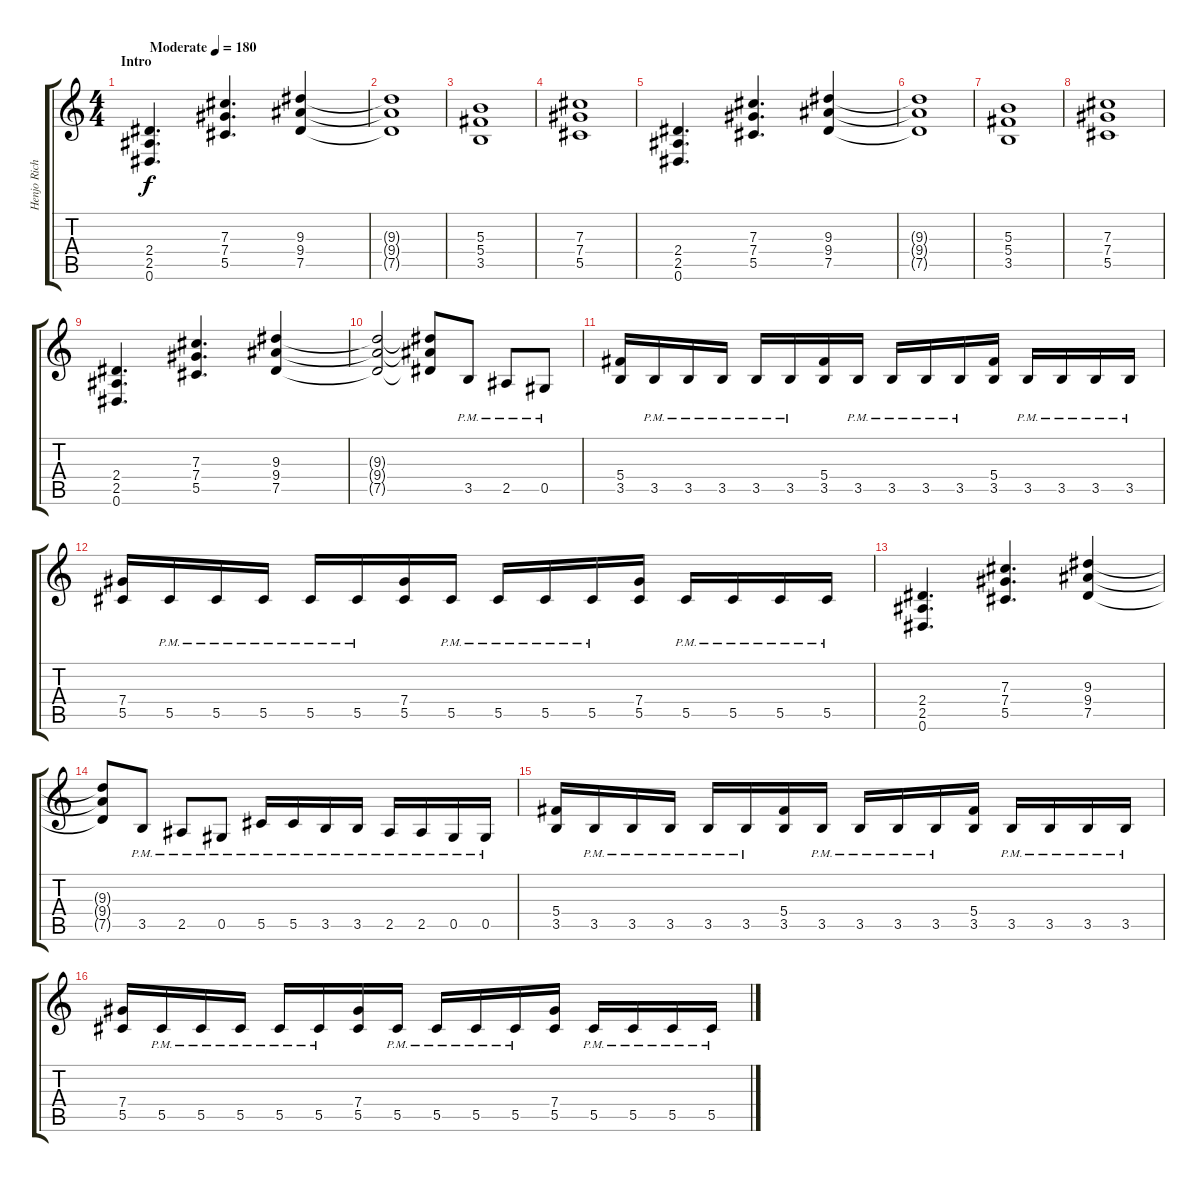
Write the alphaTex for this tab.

\track ("Henjo Richter Lead 1" "Henjo Rich") {instrument distortionguitar}
\staff {score tabs}
\tuning (Eb4 Bb3 Gb3 Db3 Ab2 Eb2) {hide}
\ts (4 4)
\section ("" "Intro")
\tempo (180 "Moderate")
\clef g2
\ks c
(2.4 2.5 0.6).4{d dy f instrument distortionguitar} (7.3 7.4 5.5).4{d} (9.3 9.4 7.5).4 |
(9.3{t} 9.4{t} 7.5{t}).1 |
(5.3 5.4 3.5).1 |
(7.3 7.4 5.5).1 |
(2.4 2.5 0.6).4{d} (7.3 7.4 5.5).4{d} (9.3 9.4 7.5).4 |
(9.3{t} 9.4{t} 7.5{t}).1 |
(5.3 5.4 3.5).1 |
(7.3 7.4 5.5).1 |
(2.4 2.5 0.6).4{d} (7.3 7.4 5.5).4{d} (9.3 9.4 7.5).4 |
(9.3{t} 9.4{t} 7.5{t}).2 (9.3{t} 9.4{t} 7.5{t}).8 3.5{pm}.8 2.5{pm}.8 0.5{pm}.8 |
(5.4 3.5).16 3.5{pm}.16 3.5{pm}.16 3.5{pm}.16 3.5{pm}.16 3.5{pm}.16 (5.4 3.5).16 3.5{pm}.16 3.5{pm}.16 3.5{pm}.16 3.5{pm}.16 (5.4 3.5).16 3.5{pm}.16 3.5{pm}.16 3.5{pm}.16 3.5{pm}.16 |
(7.4 5.5).16 5.5{pm}.16 5.5{pm}.16 5.5{pm}.16 5.5{pm}.16 5.5{pm}.16 (7.4 5.5).16 5.5{pm}.16 5.5{pm}.16 5.5{pm}.16 5.5{pm}.16 (7.4 5.5).16 5.5{pm}.16 5.5{pm}.16 5.5{pm}.16 5.5{pm}.16 |
(2.4 2.5 0.6).4{d} (7.3 7.4 5.5).4{d} (9.3 9.4 7.5).4 |
(9.3{t} 9.4{t} 7.5{t}).8 3.5{pm}.8 2.5{pm}.8 0.5{pm}.8 5.5{pm}.16 5.5{pm}.16 3.5{pm}.16 3.5{pm}.16 2.5{pm}.16 2.5{pm}.16 0.5{pm}.16 0.5{pm}.16 |
(5.4 3.5).16 3.5{pm}.16 3.5{pm}.16 3.5{pm}.16 3.5{pm}.16 3.5{pm}.16 (5.4 3.5).16 3.5{pm}.16 3.5{pm}.16 3.5{pm}.16 3.5{pm}.16 (5.4 3.5).16 3.5{pm}.16 3.5{pm}.16 3.5{pm}.16 3.5{pm}.16 |
(7.4 5.5).16 5.5{pm}.16 5.5{pm}.16 5.5{pm}.16 5.5{pm}.16 5.5{pm}.16 (7.4 5.5).16 5.5{pm}.16 5.5{pm}.16 5.5{pm}.16 5.5{pm}.16 (7.4 5.5).16 5.5{pm}.16 5.5{pm}.16 5.5{pm}.16 5.5{pm}.16
